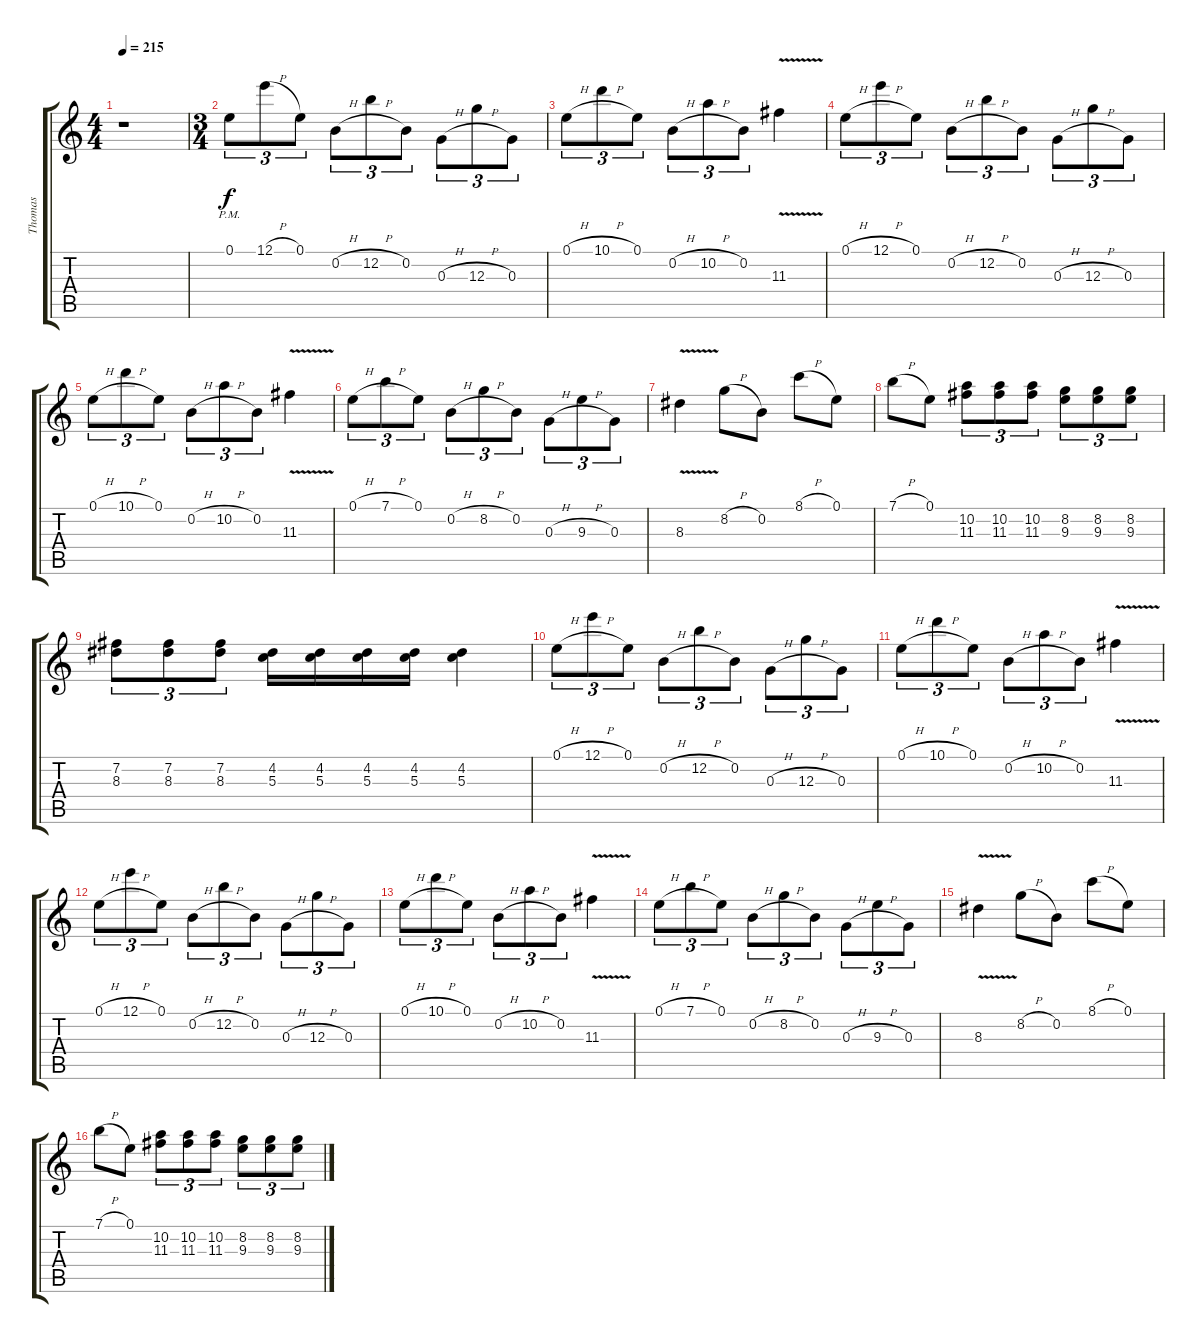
\track ("Thomas" "Thomas") {instrument distortionguitar}
\staff {score tabs}
\tuning (E4 B3 G3 D3 A2 D2) {hide}
\ts (4 4)
\tempo 215
\clef g2
\ks c
r.1{dy f instrument distortionguitar} |
\ts (3 4)
0.1{pm}.8{tu (3 2)} 12.1{h}.8{tu (3 2)} 0.1.8{tu (3 2)} 0.2{h}.8{tu (3 2)} 12.2{h}.8{tu (3 2)} 0.2.8{tu (3 2)} 0.3{h}.8{tu (3 2)} 12.3{h}.8{tu (3 2)} 0.3.8{tu (3 2)} |
0.1{h}.8{tu (3 2)} 10.1{h}.8{tu (3 2)} 0.1.8{tu (3 2)} 0.2{h}.8{tu (3 2)} 10.2{h}.8{tu (3 2)} 0.2.8{tu (3 2)} 11.3{v}.4 |
0.1{h}.8{tu (3 2)} 12.1{h}.8{tu (3 2)} 0.1.8{tu (3 2)} 0.2{h}.8{tu (3 2)} 12.2{h}.8{tu (3 2)} 0.2.8{tu (3 2)} 0.3{h}.8{tu (3 2)} 12.3{h}.8{tu (3 2)} 0.3.8{tu (3 2)} |
0.1{h}.8{tu (3 2)} 10.1{h}.8{tu (3 2)} 0.1.8{tu (3 2)} 0.2{h}.8{tu (3 2)} 10.2{h}.8{tu (3 2)} 0.2.8{tu (3 2)} 11.3{v}.4 |
0.1{h}.8{tu (3 2)} 7.1{h}.8{tu (3 2)} 0.1.8{tu (3 2)} 0.2{h}.8{tu (3 2)} 8.2{h}.8{tu (3 2)} 0.2.8{tu (3 2)} 0.3{h}.8{tu (3 2)} 9.3{h}.8{tu (3 2)} 0.3.8{tu (3 2)} |
8.3{v}.4 8.2{h}.8 0.2.8 8.1{h}.8 0.1.8 |
7.1{h}.8 0.1.8 (10.2 11.3).8{tu (3 2)} (10.2 11.3).8{tu (3 2)} (10.2 11.3).8{tu (3 2)} (8.2 9.3).8{tu (3 2)} (8.2 9.3).8{tu (3 2)} (8.2 9.3).8{tu (3 2)} |
(7.2 8.3).8{tu (3 2)} (7.2 8.3).8{tu (3 2)} (7.2 8.3).8{tu (3 2)} (4.2 5.3).16 (4.2 5.3).16 (4.2 5.3).16 (4.2 5.3).16 (4.2 5.3).4 |
0.1{h}.8{tu (3 2)} 12.1{h}.8{tu (3 2)} 0.1.8{tu (3 2)} 0.2{h}.8{tu (3 2)} 12.2{h}.8{tu (3 2)} 0.2.8{tu (3 2)} 0.3{h}.8{tu (3 2)} 12.3{h}.8{tu (3 2)} 0.3.8{tu (3 2)} |
0.1{h}.8{tu (3 2)} 10.1{h}.8{tu (3 2)} 0.1.8{tu (3 2)} 0.2{h}.8{tu (3 2)} 10.2{h}.8{tu (3 2)} 0.2.8{tu (3 2)} 11.3{v}.4 |
0.1{h}.8{tu (3 2)} 12.1{h}.8{tu (3 2)} 0.1.8{tu (3 2)} 0.2{h}.8{tu (3 2)} 12.2{h}.8{tu (3 2)} 0.2.8{tu (3 2)} 0.3{h}.8{tu (3 2)} 12.3{h}.8{tu (3 2)} 0.3.8{tu (3 2)} |
0.1{h}.8{tu (3 2)} 10.1{h}.8{tu (3 2)} 0.1.8{tu (3 2)} 0.2{h}.8{tu (3 2)} 10.2{h}.8{tu (3 2)} 0.2.8{tu (3 2)} 11.3{v}.4 |
0.1{h}.8{tu (3 2)} 7.1{h}.8{tu (3 2)} 0.1.8{tu (3 2)} 0.2{h}.8{tu (3 2)} 8.2{h}.8{tu (3 2)} 0.2.8{tu (3 2)} 0.3{h}.8{tu (3 2)} 9.3{h}.8{tu (3 2)} 0.3.8{tu (3 2)} |
8.3{v}.4 8.2{h}.8 0.2.8 8.1{h}.8 0.1.8 |
7.1{h}.8 0.1.8 (10.2 11.3).8{tu (3 2)} (10.2 11.3).8{tu (3 2)} (10.2 11.3).8{tu (3 2)} (8.2 9.3).8{tu (3 2)} (8.2 9.3).8{tu (3 2)} (8.2 9.3).8{tu (3 2)}
